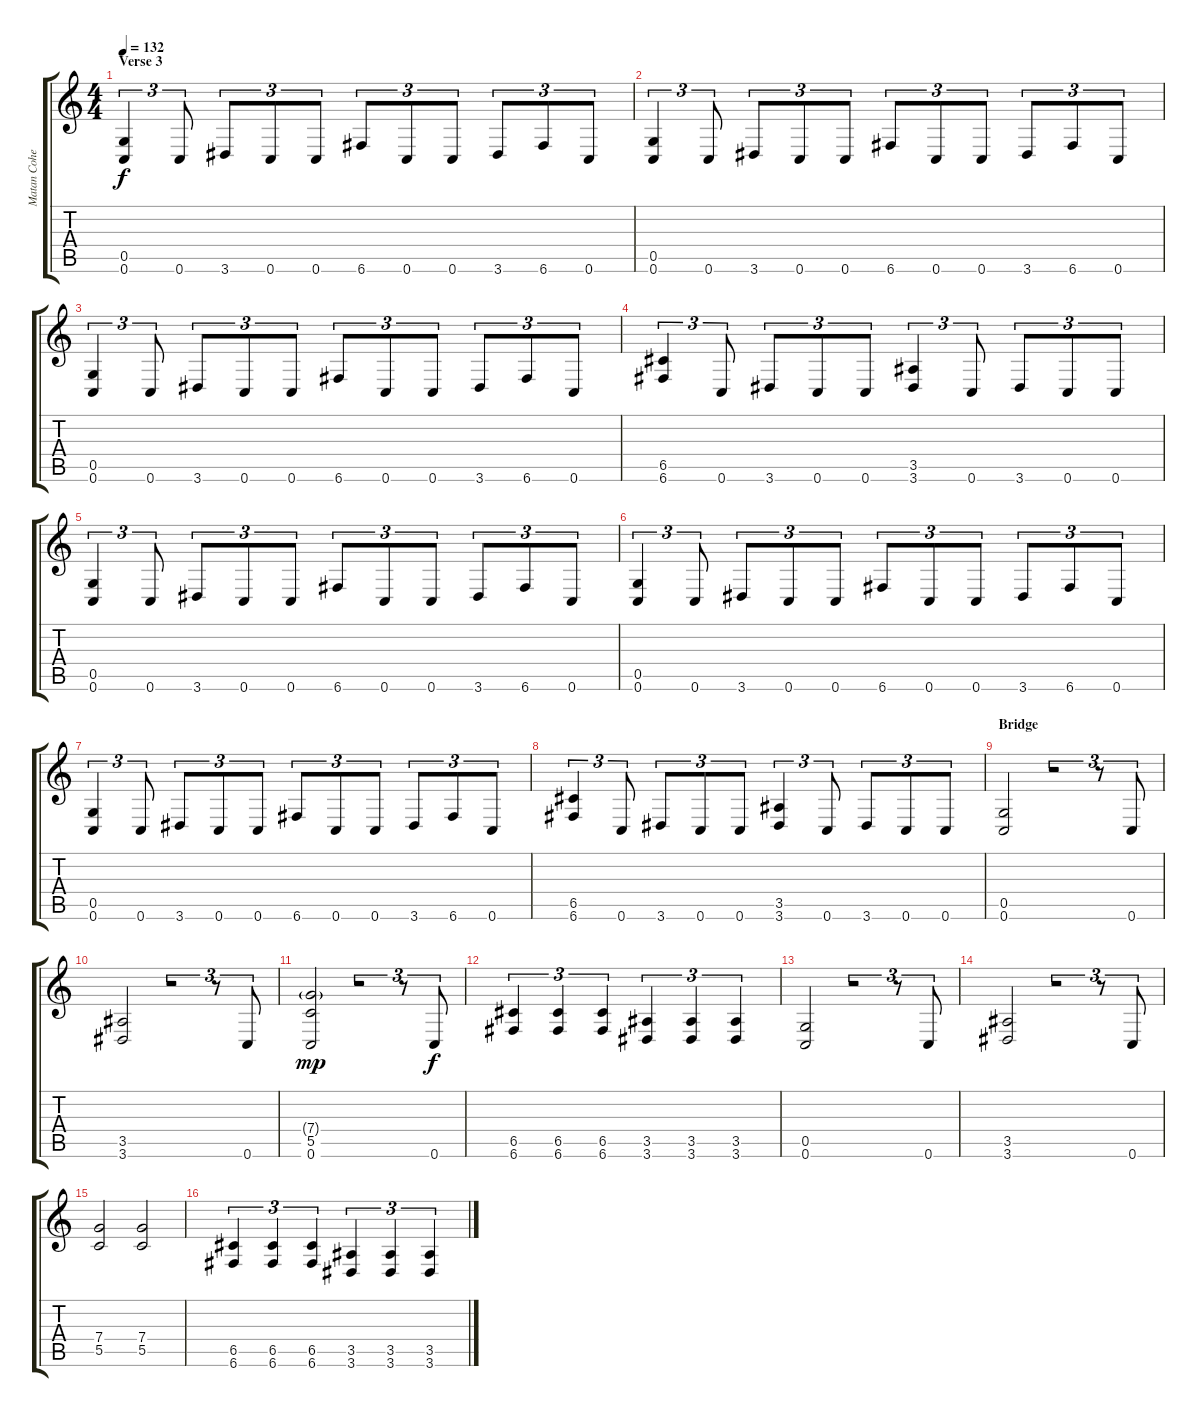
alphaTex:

\track ("Matan Cohen" "Matan Cohe") {instrument distortionguitar}
\staff {score tabs}
\tuning (D4 A3 F3 C3 G2 C2) {hide}
\ts (4 4)
\section ("" "Verse 3")
\tempo 132
\clef g2
\ks c
(0.5 0.6).4{tu (3 2) dy f} 0.6.8{tu (3 2)} 3.6.8{tu (3 2)} 0.6.8{tu (3 2)} 0.6.8{tu (3 2)} 6.6.8{tu (3 2)} 0.6.8{tu (3 2)} 0.6.8{tu (3 2)} 3.6.8{tu (3 2)} 6.6.8{tu (3 2)} 0.6.8{tu (3 2)} |
(0.5 0.6).4{tu (3 2)} 0.6.8{tu (3 2)} 3.6.8{tu (3 2)} 0.6.8{tu (3 2)} 0.6.8{tu (3 2)} 6.6.8{tu (3 2)} 0.6.8{tu (3 2)} 0.6.8{tu (3 2)} 3.6.8{tu (3 2)} 6.6.8{tu (3 2)} 0.6.8{tu (3 2)} |
(0.5 0.6).4{tu (3 2)} 0.6.8{tu (3 2)} 3.6.8{tu (3 2)} 0.6.8{tu (3 2)} 0.6.8{tu (3 2)} 6.6.8{tu (3 2)} 0.6.8{tu (3 2)} 0.6.8{tu (3 2)} 3.6.8{tu (3 2)} 6.6.8{tu (3 2)} 0.6.8{tu (3 2)} |
(6.5 6.6).4{tu (3 2)} 0.6.8{tu (3 2)} 3.6.8{tu (3 2)} 0.6.8{tu (3 2)} 0.6.8{tu (3 2)} (3.5 3.6).4{tu (3 2)} 0.6.8{tu (3 2)} 3.6.8{tu (3 2)} 0.6.8{tu (3 2)} 0.6.8{tu (3 2)} |
(0.5 0.6).4{tu (3 2)} 0.6.8{tu (3 2)} 3.6.8{tu (3 2)} 0.6.8{tu (3 2)} 0.6.8{tu (3 2)} 6.6.8{tu (3 2)} 0.6.8{tu (3 2)} 0.6.8{tu (3 2)} 3.6.8{tu (3 2)} 6.6.8{tu (3 2)} 0.6.8{tu (3 2)} |
(0.5 0.6).4{tu (3 2)} 0.6.8{tu (3 2)} 3.6.8{tu (3 2)} 0.6.8{tu (3 2)} 0.6.8{tu (3 2)} 6.6.8{tu (3 2)} 0.6.8{tu (3 2)} 0.6.8{tu (3 2)} 3.6.8{tu (3 2)} 6.6.8{tu (3 2)} 0.6.8{tu (3 2)} |
(0.5 0.6).4{tu (3 2)} 0.6.8{tu (3 2)} 3.6.8{tu (3 2)} 0.6.8{tu (3 2)} 0.6.8{tu (3 2)} 6.6.8{tu (3 2)} 0.6.8{tu (3 2)} 0.6.8{tu (3 2)} 3.6.8{tu (3 2)} 6.6.8{tu (3 2)} 0.6.8{tu (3 2)} |
(6.5 6.6).4{tu (3 2)} 0.6.8{tu (3 2)} 3.6.8{tu (3 2)} 0.6.8{tu (3 2)} 0.6.8{tu (3 2)} (3.5 3.6).4{tu (3 2)} 0.6.8{tu (3 2)} 3.6.8{tu (3 2)} 0.6.8{tu (3 2)} 0.6.8{tu (3 2)} |
\section ("" "Bridge")
(0.5 0.6).2 r.2{tu (3 2)} r.8{tu (3 2)} 0.6.8{tu (3 2)} |
(3.5 3.6).2 r.2{tu (3 2)} r.8{tu (3 2)} 0.6.8{tu (3 2)} |
(7.4{g} 5.5 0.6).2{dy mp} r.2{tu (3 2)} r.8{tu (3 2)} 0.6.8{tu (3 2) dy f} |
(6.5 6.6).4{tu (3 2)} (6.5 6.6).4{tu (3 2)} (6.5 6.6).4{tu (3 2)} (3.5 3.6).4{tu (3 2)} (3.5 3.6).4{tu (3 2)} (3.5 3.6).4{tu (3 2)} |
(0.5 0.6).2 r.2{tu (3 2)} r.8{tu (3 2)} 0.6.8{tu (3 2)} |
(3.5 3.6).2 r.2{tu (3 2)} r.8{tu (3 2)} 0.6.8{tu (3 2)} |
(7.4 5.5).2 (7.4 5.5).2 |
(6.5 6.6).4{tu (3 2)} (6.5 6.6).4{tu (3 2)} (6.5 6.6).4{tu (3 2)} (3.5 3.6).4{tu (3 2)} (3.5 3.6).4{tu (3 2)} (3.5 3.6).4{tu (3 2)}
